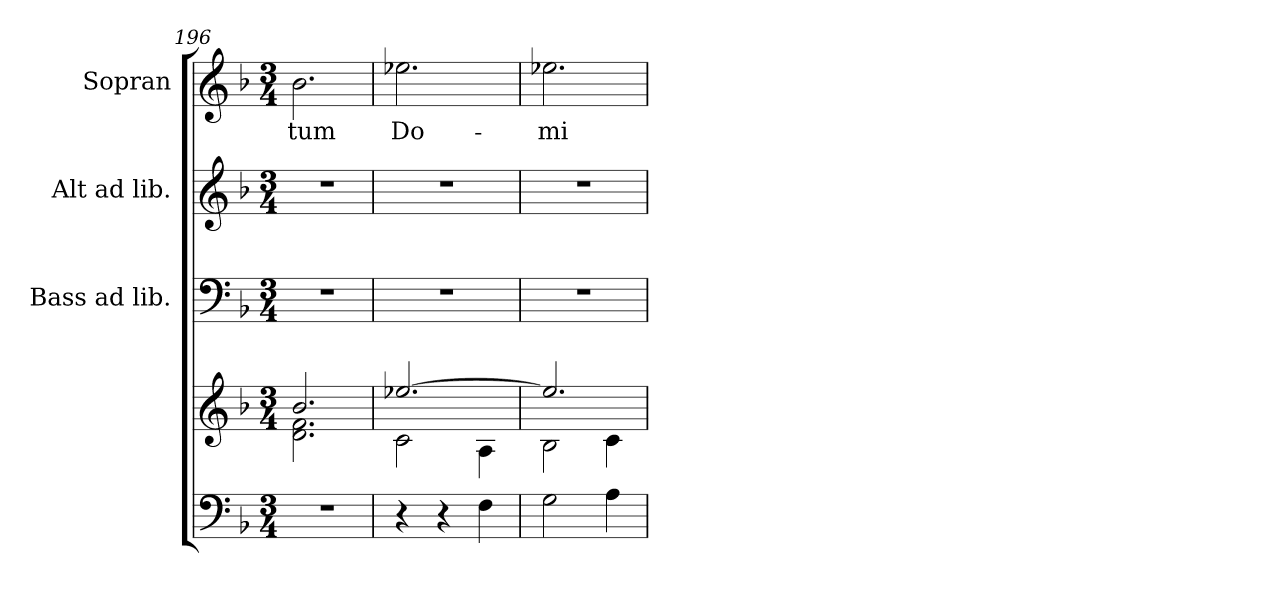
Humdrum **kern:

**kern	**kern	**kern	**kern	**kern	**text
*part4	*part4	*part3	*part2	*part1	*part1
*staff5	*staff4	*staff3	*staff2	*staff1	*staff1
*	*	*I"Bass ad lib.	*I"Alt ad lib.	*I"Sopran	*
*	*	*I'B.	*I'A.	*I'S.	*
!!LO:LB:g=z
*clefF4	*clefG2	*clefF4	*clefG2	*clefG2	*
*k[b-]	*k[b-]	*k[b-]	*k[b-]	*k[b-]	*
*F:	*F:	*F:	*F:	*F:	*
*M3/4	*M3/4	*M3/4	*M3/4	*M3/4	*
=196	=196	=196	=196	=196	=196
*	*^	*	*	*	*
!	!	!	!	!	!	!LO:LY:b
2.r	2.b-/	2.d\ 2.f\	2.r	2.r	2.b-\	-tum
=197	=197	=197	=197	=197	=197	=197
!	!	!	!	!	!	!LO:LY:b
4r	[>2.ee-X/	2c\	2.r	2.r	2.ee-X\	Do-
4r	.	.	.	.	.	.
4F\	.	4A\	.	.	.	.
=198	=198	=198	=198	=198	=198	=198
!	!	!	!	!	!	!LO:LY:b
2G\	2.ee-/]	2B-\	2.r	2.r	2.ee-X\	-mi-
4A\	.	4c\	.	.	.	.
*	*v	*v	*	*	*	*
=	=	=	=	=	=
*-	*-	*-	*-	*-	*-
